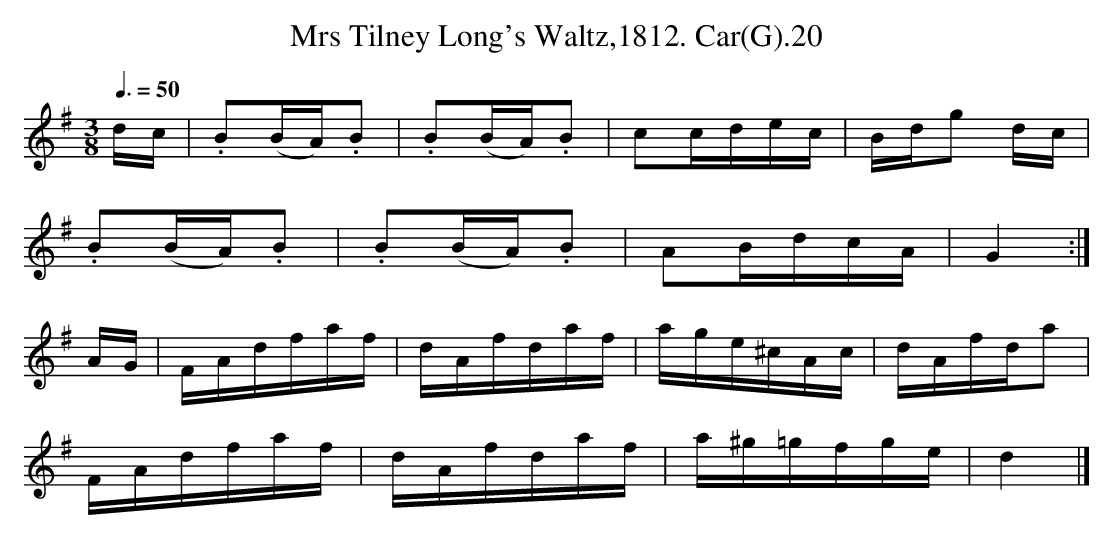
X:1
T:Mrs Tilney Long's Waltz,1812. Car(G).20
M:3/8
L:1/16
Q:3/8=50
K:G
dc|.B2(BA).B2|.B2(BA).B2|c2cdec|Bdg2 dc|
.B2(BA).B2|.B2(BA).B2|A2BdcA|G4:|
AG|FAdfaf|dAfdaf|age^cAc|dAfda2|
FAdfaf|dAfdaf|a^g=gfge|d4|]
